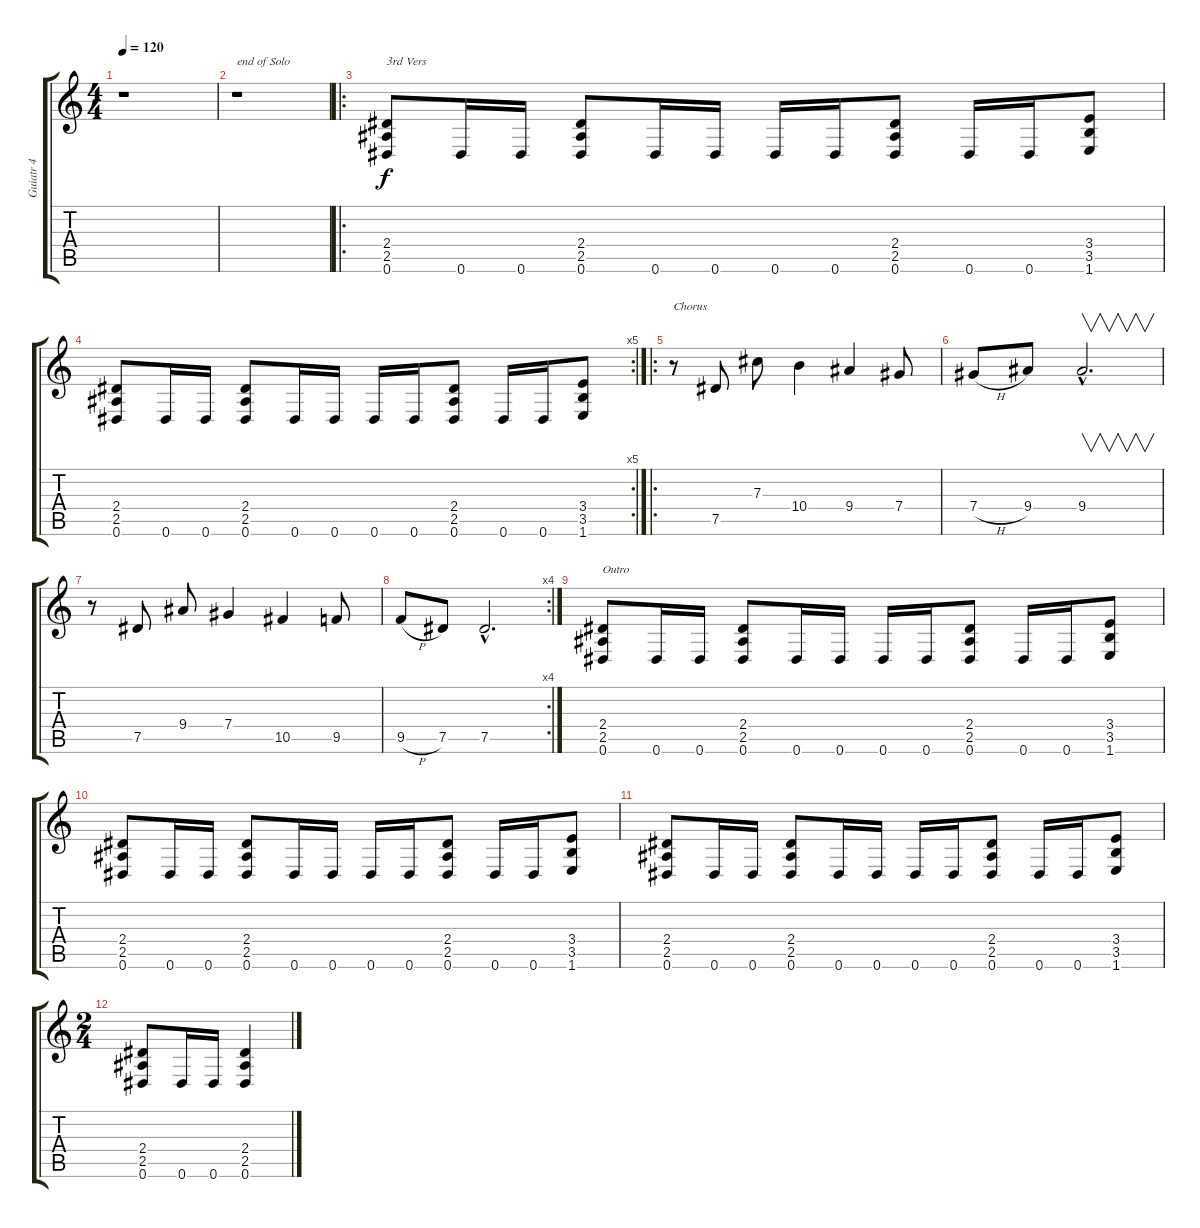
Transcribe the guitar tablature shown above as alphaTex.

\track ("Guiatr 4" "Guiatr 4") {instrument distortionguitar}
\staff {score tabs}
\tuning (Eb4 Bb3 Gb3 Db3 Ab2 Eb2) {hide}
\ts (4 4)
\tempo 120
\clef g2
\ks c
r.1{dy f} |
r.1{txt "end of Solo"} |
\ro
(2.4 2.5 0.6).8{txt "3rd Vers"} 0.6.16 0.6.16 (2.4 2.5 0.6).8 0.6.16 0.6.16 0.6.16 0.6.16 (2.4 2.5 0.6).8 0.6.16 0.6.16 (3.4 3.5 1.6).8 |
\rc 5
(2.4 2.5 0.6).8 0.6.16 0.6.16 (2.4 2.5 0.6).8 0.6.16 0.6.16 0.6.16 0.6.16 (2.4 2.5 0.6).8 0.6.16 0.6.16 (3.4 3.5 1.6).8 |
\ro
r.8{txt "Chorus"} 7.5.8 7.3.8 10.4.4 9.4.4 7.4.8 |
7.4{h}.8 9.4.8 9.4{hac}.2{v d} |
r.8 7.5.8 9.4.8 7.4.4 10.5.4 9.5.8 |
\rc 4
9.5{h}.8 7.5.8 7.5{hac}.2{d} |
(2.4 2.5 0.6).8{txt "Outro"} 0.6.16 0.6.16 (2.4 2.5 0.6).8 0.6.16 0.6.16 0.6.16 0.6.16 (2.4 2.5 0.6).8 0.6.16 0.6.16 (3.4 3.5 1.6).8 |
(2.4 2.5 0.6).8 0.6.16 0.6.16 (2.4 2.5 0.6).8 0.6.16 0.6.16 0.6.16 0.6.16 (2.4 2.5 0.6).8 0.6.16 0.6.16 (3.4 3.5 1.6).8 |
(2.4 2.5 0.6).8 0.6.16 0.6.16 (2.4 2.5 0.6).8 0.6.16 0.6.16 0.6.16 0.6.16 (2.4 2.5 0.6).8 0.6.16 0.6.16 (3.4 3.5 1.6).8 |
\ts (2 4)
(2.4 2.5 0.6).8 0.6.16 0.6.16 (2.4 2.5 0.6).4
